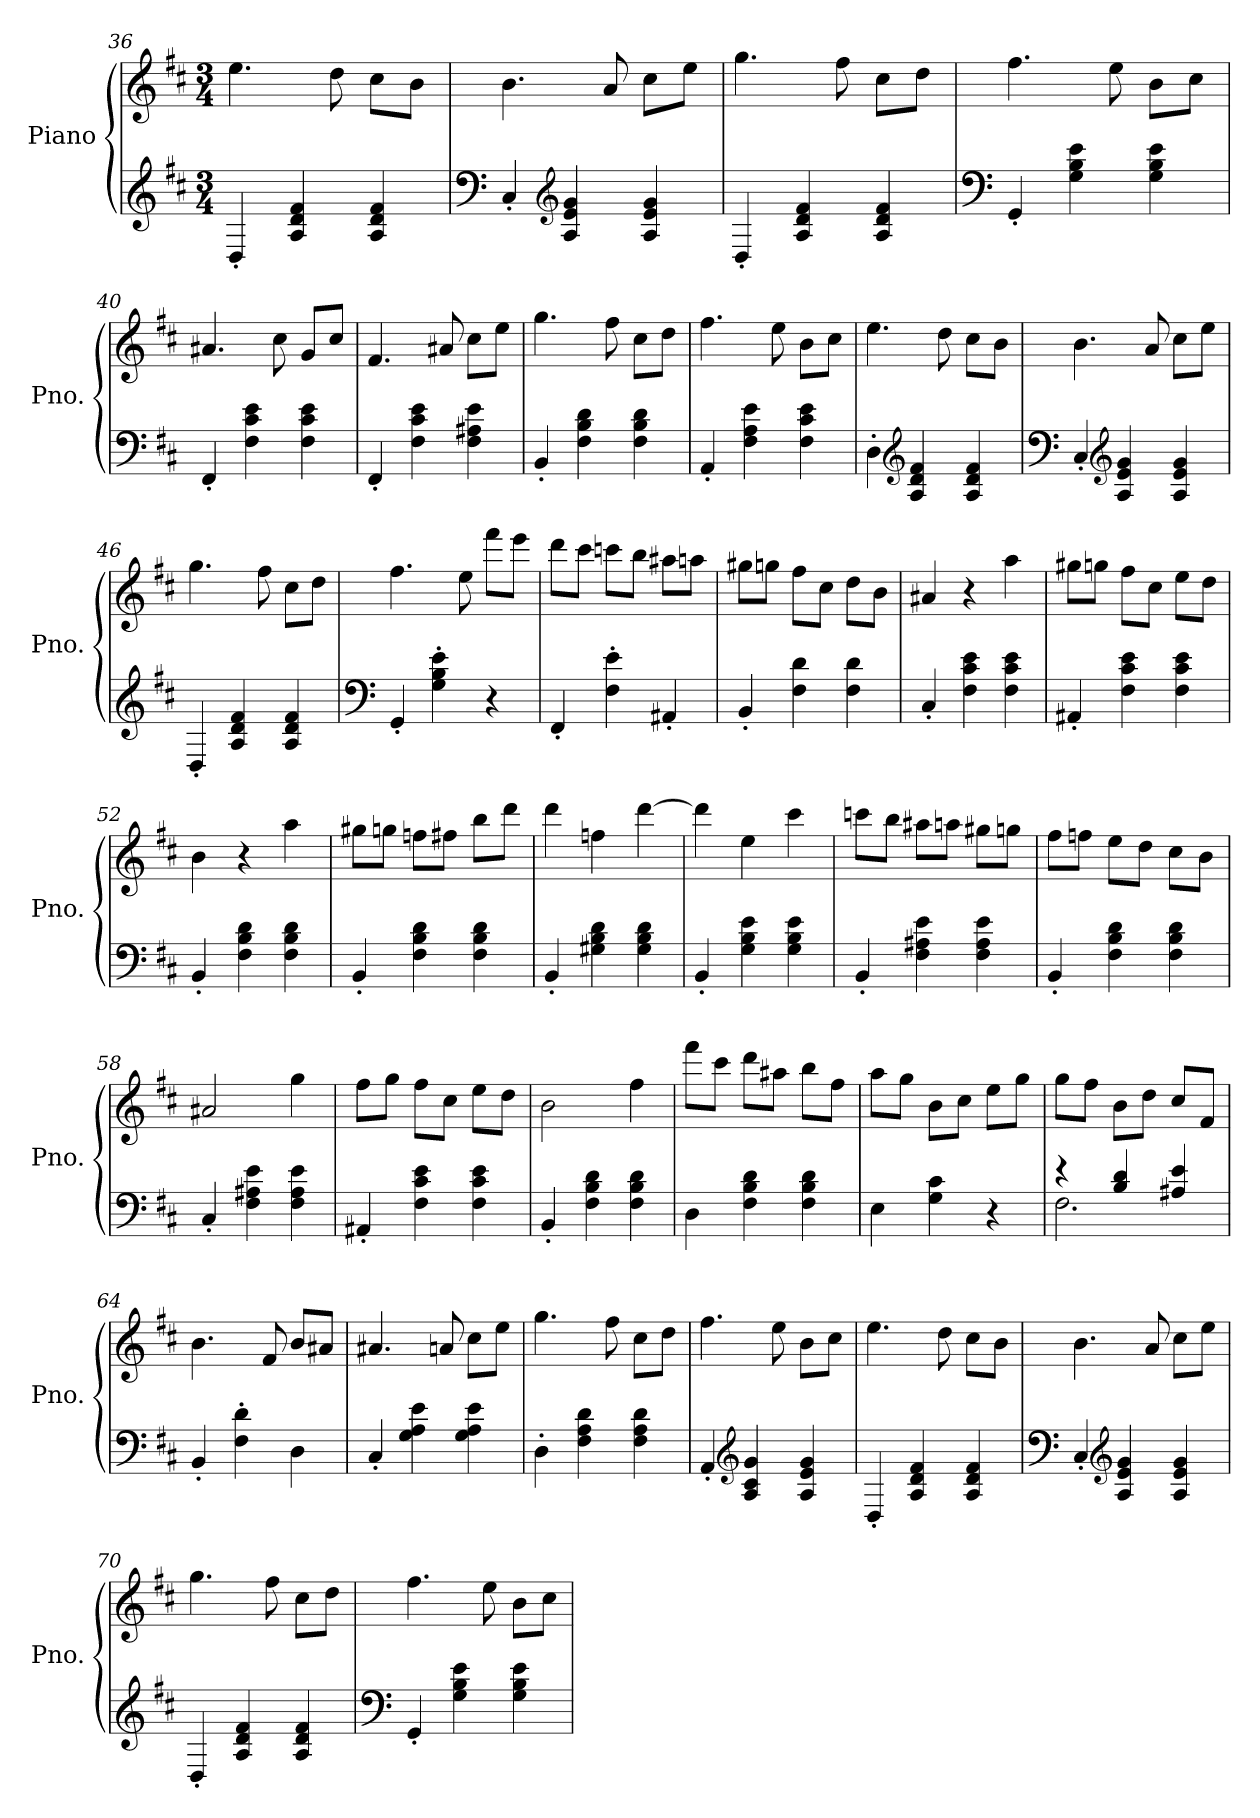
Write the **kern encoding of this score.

**kern	**kern
*part1	*part1
*staff2	*staff1
*I"Piano	*
*I'Pno.	*
!!LO:PB:g=z
*clefG2	*clefG2
*k[f#c#]	*k[f#c#]
*M3/4	*M3/4
=36	=36
4D'/	4.ee\
4A/ 4d/ 4f#/	.
.	8dd\
4A/ 4d/ 4f#/	8cc#\L
.	8b\J
=37	=37
*clefF4	*
4C#'/	4.b\
*clefG2	*
4A/ 4e/ 4g/	.
.	8a/
4A/ 4e/ 4g/	8cc#\L
.	8ee\J
=38	=38
4D'/	4.gg\
4A/ 4d/ 4f#/	.
.	8ff#\
4A/ 4d/ 4f#/	8cc#\L
.	8dd\J
=39	=39
*clefF4	*
4GG'/	4.ff#\
4G\ 4B\ 4e\	.
.	8ee\
4G\ 4B\ 4e\	8b\L
.	8cc#\J
=40	=40
4FF#'/	4.a#X/
4F#\ 4c#\ 4e\	.
*	*MM128
.	8cc#\
*	*MM120
4F#\ 4c#\ 4e\	8g/L
*	*MM110
.	8cc#/J
=41	=41
*	*MM132
4FF#'/	4.f#/
4F#\ 4c#\ 4e\	.
.	8a#X/
4F#\ 4A#X\ 4e\	8cc#\L
.	8ee\J
=42	=42
4BB'/	4.gg\
4F#\ 4B\ 4d\	.
.	8ff#\
4F#\ 4B\ 4d\	8cc#\L
.	8dd\J
!!LO:LB:g=z
=43	=43
4AA'/	4.ff#\
4F#\ 4A\ 4e\	.
.	8ee\
4F#\ 4c#\ 4e\	8b\L
.	8cc#\J
=44	=44
4D'\	4.ee\
*clefG2	*
4A/ 4d/ 4f#/	.
.	8dd\
4A/ 4d/ 4f#/	8cc#\L
.	8b\J
=45	=45
*clefF4	*
4C#'/	4.b\
*clefG2	*
4A/ 4e/ 4g/	.
.	8a/
4A/ 4e/ 4g/	8cc#\L
.	8ee\J
=46	=46
4D'/	4.gg\
4A/ 4d/ 4f#/	.
.	8ff#\
4A/ 4d/ 4f#/	8cc#\L
.	8dd\J
=47	=47
*clefF4	*
4GG'/	4.ff#\
4G\' 4B\' 4e\'	.
.	8ee\
4r	8fff#\L
.	8eee\J
=48	=48
4FF#'/	8ddd\L
.	8ccc#\J
4F#\' 4e\'	8cccn\L
.	8bb\J
4AA#X'/	8aa#X\L
.	8aan\J
!!LO:LB:g=z
=49	=49
4BB'/	8gg#X\L
.	8ggn\J
4F#\ 4d\	8ff#\L
.	8cc#\J
4F#\ 4d\	8dd\L
.	8b\J
=50	=50
4C#'/	4a#X/
4F#\ 4c#\ 4e\	4r
4F#\ 4c#\ 4e\	4aa\
=51	=51
4AA#X'/	8gg#X\L
.	8ggn\J
4F#\ 4c#\ 4e\	8ff#\L
.	8cc#\J
4F#\ 4c#\ 4e\	8ee\L
.	8dd\J
=52	=52
4BB'/	4b\
4F#\ 4B\ 4d\	4r
4F#\ 4B\ 4d\	4aa\
=53	=53
4BB'/	8gg#X\L
.	8ggn\J
4F#\ 4B\ 4d\	8ffn\L
.	8ff#X\J
4F#\ 4B\ 4d\	8bb\L
.	8ddd\J
=54	=54
4BB'/	4ddd\
4G#X\ 4B\ 4d\	4ffn\
4G#\ 4B\ 4d\	[4ddd\
=55	=55
4BB'/	4ddd\]
4G\ 4B\ 4e\	4ee\
4G\ 4B\ 4e\	4ccc#\
!!LO:LB:g=z
=56	=56
4BB'/	8cccn\L
.	8bb\J
4F#\ 4A#X\ 4e\	8aa#X\L
.	8aan\J
4F#\ 4A#\ 4e\	8gg#X\L
.	8ggn\J
=57	=57
4BB'/	8ff#\L
.	8ffn\J
4F#\ 4B\ 4d\	8ee\L
.	8dd\J
4F#\ 4B\ 4d\	8cc#\L
.	8b\J
=58	=58
4C#'/	2a#X/
4F#\ 4A#X\ 4e\	.
4F#\ 4A#\ 4e\	4gg\
=59	=59
4AA#X'/	8ff#\L
.	8gg\J
4F#\ 4c#\ 4e\	8ff#\L
.	8cc#\J
4F#\ 4c#\ 4e\	8ee\L
.	8dd\J
=60	=60
4BB'/	2b\
4F#\ 4B\ 4d\	.
4F#\ 4B\ 4d\	4ff#\
=61	=61
4D\	8fff#\L
.	8ccc#\J
4F#\ 4B\ 4d\	8ddd\L
.	8aa#X\J
4F#\ 4B\ 4d\	8bb\L
.	8ff#\J
!!LO:LB:g=z
=62	=62
*	*MM129
4E\	8aa\L
.	8gg\J
*	*MM126
4G\ 4c#\	8b\L
.	8cc#\J
*	*MM123
4r	8ee\L
.	8gg\J
=63	=63
*	*MM120
*^	*
4r	2.F#\	8gg\L
.	.	8ff#\J
*	*	*MM117
4B/ 4d/	.	8b\L
.	.	8dd\J
*	*	*MM112
4A#X/ 4e/	.	8cc#/L
*	*	*MM102
.	.	8f#/J
*v	*v	*
=64	=64
*	*MM92
4BB'/	4.b\
4F#\' 4d\'	.
*	*MM132
.	8f#/
4D\	8b/L
.	8a#X/J
=65	=65
4C#'/	4.a#X/
4G\ 4A\ 4e\	.
.	8an/
4G\ 4A\ 4e\	8cc#\L
.	8ee\J
=66	=66
4D'\	4.gg\
4F#\ 4A\ 4d\	.
.	8ff#\
4F#\ 4A\ 4d\	8cc#\L
.	8dd\J
=67	=67
4AA'/	4.ff#\
*clefG2	*
4A/ 4c#/ 4g/	.
.	8ee\
4A/ 4e/ 4g/	8b\L
.	8cc#\J
!!LO:LB:g=z
=68	=68
4D'/	4.ee\
4A/ 4d/ 4f#/	.
.	8dd\
4A/ 4d/ 4f#/	8cc#\L
.	8b\J
=69	=69
*clefF4	*
4C#'/	4.b\
*clefG2	*
4A/ 4e/ 4g/	.
.	8a/
4A/ 4e/ 4g/	8cc#\L
.	8ee\J
=70	=70
4D'/	4.gg\
4A/ 4d/ 4f#/	.
.	8ff#\
4A/ 4d/ 4f#/	8cc#\L
.	8dd\J
=71	=71
*clefF4	*
4GG'/	4.ff#\
4G\ 4B\ 4e\	.
.	8ee\
4G\ 4B\ 4e\	8b\L
.	8cc#\J
=	=
*-	*-
